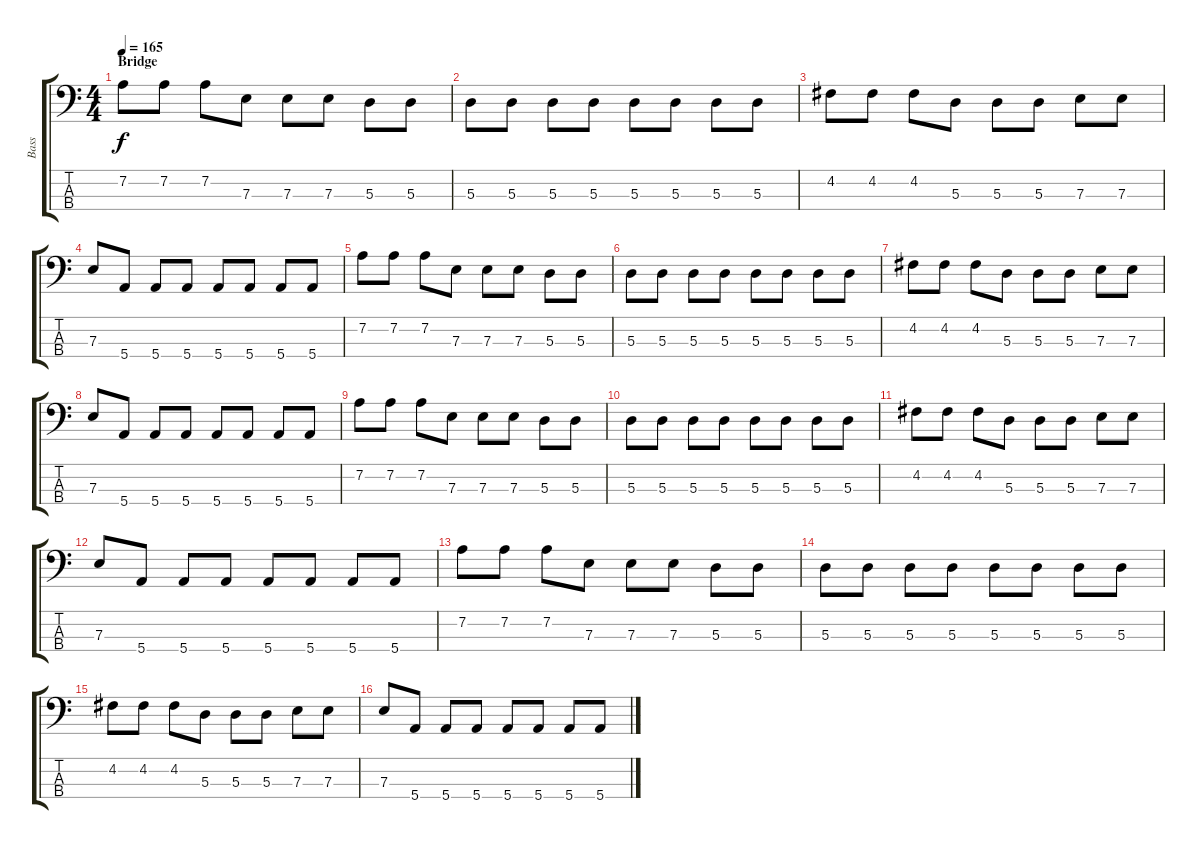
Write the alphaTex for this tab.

\track ("Bass" "Bass") {instrument electricbasspick}
\staff {score tabs}
\tuning (G2 D2 A1 E1) {hide}
\ts (4 4)
\section ("" "Bridge")
\tempo 165
\clef f4
\ks c
7.2.8{dy f} 7.2.8 7.2.8 7.3.8 7.3.8 7.3.8 5.3.8 5.3.8 |
5.3.8 5.3.8 5.3.8 5.3.8 5.3.8 5.3.8 5.3.8 5.3.8 |
4.2.8 4.2.8 4.2.8 5.3.8 5.3.8 5.3.8 7.3.8 7.3.8 |
7.3.8 5.4.8 5.4.8 5.4.8 5.4.8 5.4.8 5.4.8 5.4.8 |
7.2.8 7.2.8 7.2.8 7.3.8 7.3.8 7.3.8 5.3.8 5.3.8 |
5.3.8 5.3.8 5.3.8 5.3.8 5.3.8 5.3.8 5.3.8 5.3.8 |
4.2.8 4.2.8 4.2.8 5.3.8 5.3.8 5.3.8 7.3.8 7.3.8 |
7.3.8 5.4.8 5.4.8 5.4.8 5.4.8 5.4.8 5.4.8 5.4.8 |
7.2.8 7.2.8 7.2.8 7.3.8 7.3.8 7.3.8 5.3.8 5.3.8 |
5.3.8 5.3.8 5.3.8 5.3.8 5.3.8 5.3.8 5.3.8 5.3.8 |
4.2.8 4.2.8 4.2.8 5.3.8 5.3.8 5.3.8 7.3.8 7.3.8 |
7.3.8 5.4.8 5.4.8 5.4.8 5.4.8 5.4.8 5.4.8 5.4.8 |
7.2.8 7.2.8 7.2.8 7.3.8 7.3.8 7.3.8 5.3.8 5.3.8 |
5.3.8 5.3.8 5.3.8 5.3.8 5.3.8 5.3.8 5.3.8 5.3.8 |
4.2.8 4.2.8 4.2.8 5.3.8 5.3.8 5.3.8 7.3.8 7.3.8 |
7.3.8 5.4.8 5.4.8 5.4.8 5.4.8 5.4.8 5.4.8 5.4.8
